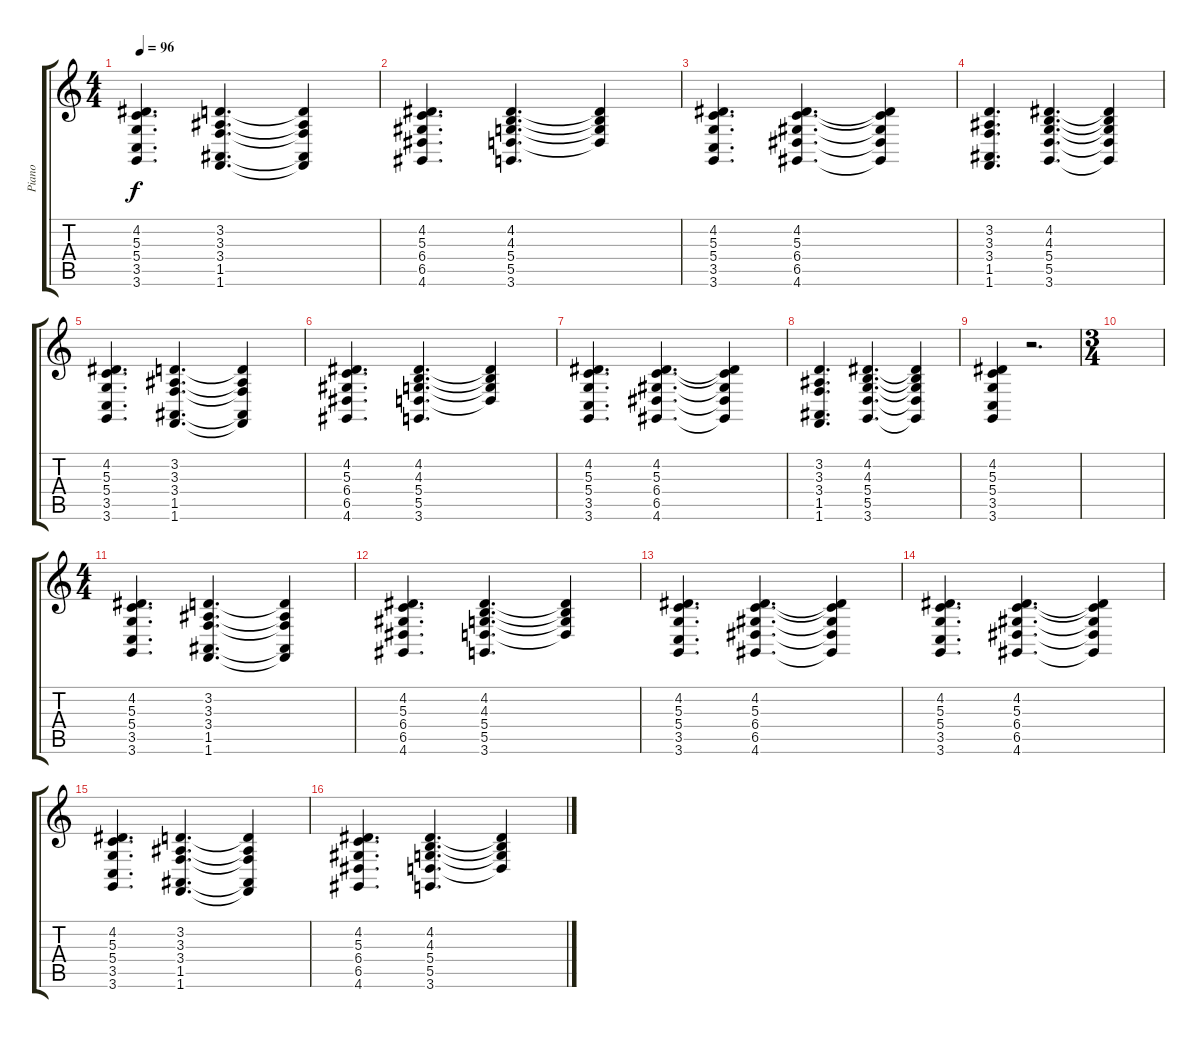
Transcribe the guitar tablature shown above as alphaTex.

\track ("Piano" "Piano") {instrument acousticgrandpiano}
\staff {score tabs}
\tuning (E4 B3 G3 D3 A2 E2) {hide}
\ts (4 4)
\tempo 96
\clef g2
\ks c
(4.2 5.3 5.4 3.5 3.6).4{d dy f} (3.2 3.3 3.4 1.5 1.6).4{d} (3.2{t} 3.3{t} 3.4{t} 1.5{t} 1.6{t}).4 |
(4.2 5.3 6.4 6.5 4.6).4{d} (4.2 4.3 5.4 5.5 3.6).4{d} (4.2{t} 4.3{t} 5.4{t} 5.5{t}).4 |
(4.2 5.3 5.4 3.5 3.6).4{d} (4.2 5.3 6.4 6.5 4.6).4{d} (4.2{t} 5.3{t} 6.4{t} 6.5{t} 4.6{t}).4 |
(3.2 3.3 3.4 1.5 1.6).4{d} (4.2 4.3 5.4 5.5 3.6).4{d} (4.2{t} 4.3{t} 5.4{t} 5.5{t} 3.6{t}).4 |
(4.2 5.3 5.4 3.5 3.6).4{d} (3.2 3.3 3.4 1.5 1.6).4{d} (3.2{t} 3.3{t} 3.4{t} 1.5{t} 1.6{t}).4 |
(4.2 5.3 6.4 6.5 4.6).4{d} (4.2 4.3 5.4 5.5 3.6).4{d} (4.2{t} 4.3{t} 5.4{t} 5.5{t}).4 |
(4.2 5.3 5.4 3.5 3.6).4{d} (4.2 5.3 6.4 6.5 4.6).4{d} (4.2{t} 5.3{t} 6.4{t} 6.5{t} 4.6{t}).4 |
(3.2 3.3 3.4 1.5 1.6).4{d} (4.2 4.3 5.4 5.5 3.6).4{d} (4.2{t} 4.3{t} 5.4{t} 5.5{t} 3.6{t}).4 |
(4.2 5.3 5.4 3.5 3.6).4 r.2{d} |
\ts (3 4)
|
\ts (4 4)
(4.2 5.3 5.4 3.5 3.6).4{d volume 7} (3.2 3.3 3.4 1.5 1.6).4{d} (3.2{t} 3.3{t} 3.4{t} 1.5{t} 1.6{t}).4 |
(4.2 5.3 6.4 6.5 4.6).4{d} (4.2 4.3 5.4 5.5 3.6).4{d} (4.2{t} 4.3{t} 5.4{t} 5.5{t}).4 |
(4.2 5.3 5.4 3.5 3.6).4{d} (4.2 5.3 6.4 6.5 4.6).4{d} (4.2{t} 5.3{t} 6.4{t} 6.5{t} 4.6{t}).4 |
(4.2 5.3 5.4 3.5 3.6).4{d} (4.2 5.3 6.4 6.5 4.6).4{d} (4.2{t} 5.3{t} 6.4{t} 6.5{t} 4.6{t}).4 |
(4.2 5.3 5.4 3.5 3.6).4{d volume 7} (3.2 3.3 3.4 1.5 1.6).4{d} (3.2{t} 3.3{t} 3.4{t} 1.5{t} 1.6{t}).4 |
(4.2 5.3 6.4 6.5 4.6).4{d} (4.2 4.3 5.4 5.5 3.6).4{d} (4.2{t} 4.3{t} 5.4{t} 5.5{t}).4
